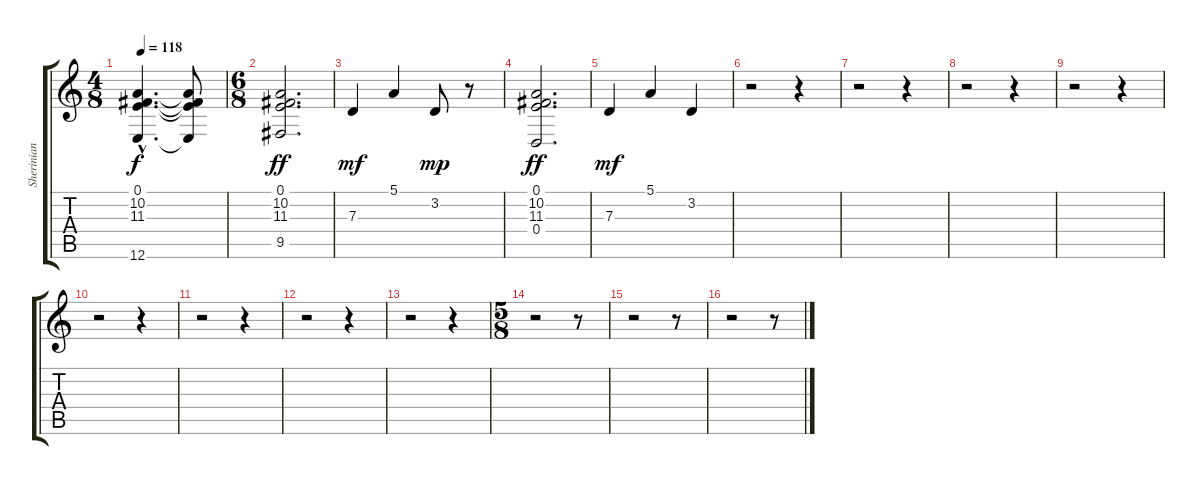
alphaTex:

\track ("Sherinian Piano" "Sherinian ") {instrument electricpiano1}
\staff {score tabs}
\tuning (E4 B3 G3 D3 A2 E2) {hide}
\ts (4 8)
\tempo 118
\clef g2
\ks c
(0.1{hac t} 10.2{hac t} 11.3{hac t} 12.6{hac t}).4{d dy f} (0.1{t} 10.2{t} 11.3{t} 12.6{t}).8 |
\ts (6 8)
(0.1 10.2 11.3 9.5).2{d dy ff} |
7.3.4{dy mf} 5.1.4 3.2.8{dy mp} r.8 |
(0.1 10.2 11.3 0.4).2{d dy ff} |
7.3.4{dy mf} 5.1.4 3.2.4 |
r.2 r.4 |
r.2 r.4 |
r.2 r.4 |
r.2 r.4 |
r.2 r.4 |
r.2 r.4 |
r.2 r.4 |
r.2 r.4 |
\ts (5 8)
r.2 r.8 |
r.2 r.8 |
r.2 r.8
